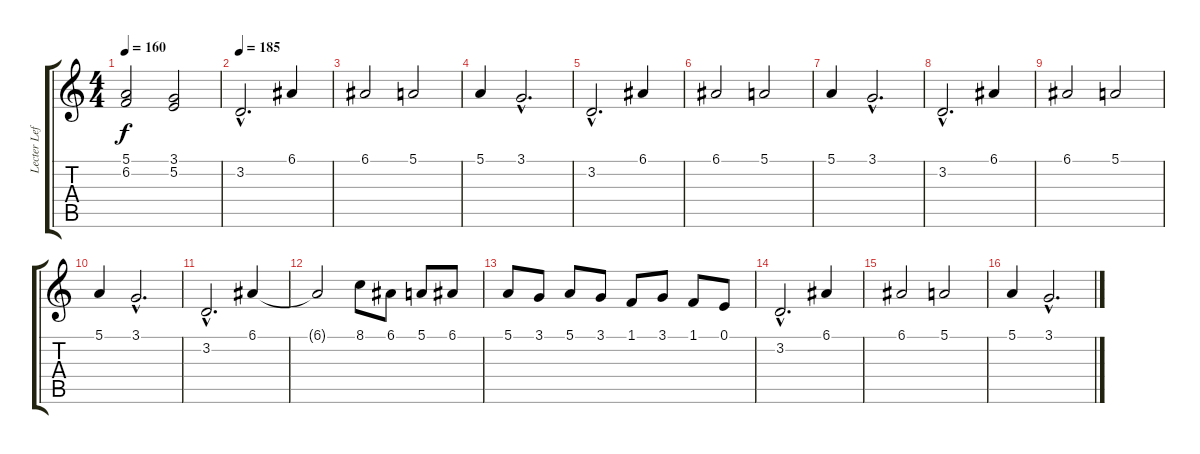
\track ("Lecter Left" "Lecter Lef") {instrument pad4choir}
\staff {score tabs}
\tuning (E4 B3 G3 D3 A2 E2) {hide}
\ts (4 4)
\tempo 160
\clef g2
\ks c
(5.1 6.2).2{dy f} (3.1 5.2).2 |
\tempo 185
3.2{hac}.2{d} 6.1.4 |
6.1.2 5.1.2 |
5.1.4 3.1{hac}.2{d} |
3.2{hac}.2{d} 6.1.4 |
6.1.2 5.1.2 |
5.1.4 3.1{hac}.2{d} |
3.2{hac}.2{d} 6.1.4 |
6.1.2 5.1.2 |
5.1.4 3.1{hac}.2{d} |
3.2{hac}.2{d} 6.1.4 |
6.1{t}.2 8.1.8 6.1.8 5.1.8 6.1.8 |
5.1.8 3.1.8 5.1.8 3.1.8 1.1.8 3.1.8 1.1.8 0.1.8 |
3.2{hac}.2{d} 6.1.4 |
6.1.2 5.1.2 |
5.1.4 3.1{hac}.2{d}
